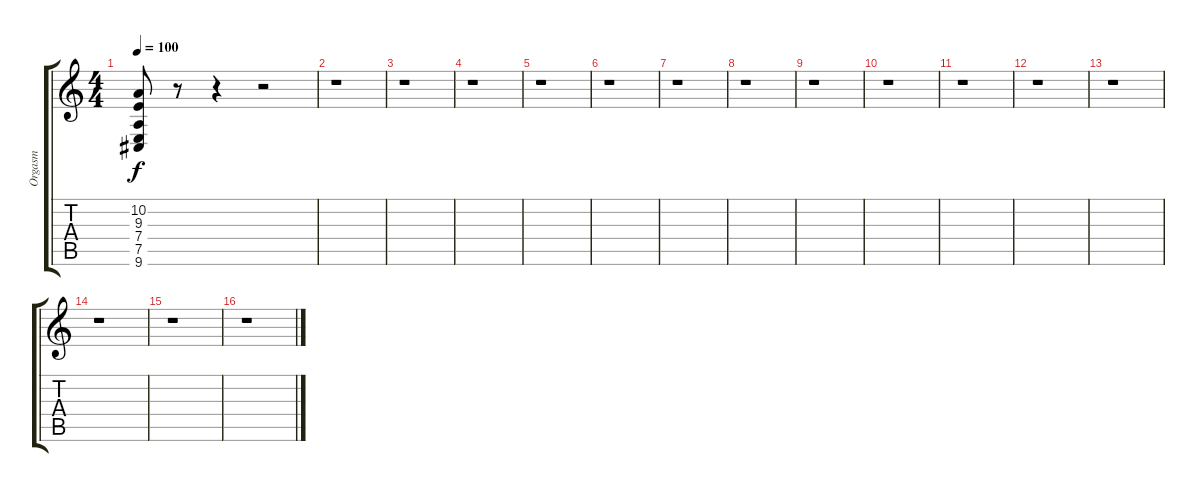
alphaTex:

\track ("Orgasm" "Orgasm") {instrument drawbarorgan}
\staff {score tabs}
\tuning (E4 B3 G3 D3 A2 E2) {hide}
\ts (4 4)
\tempo 100
\clef g2
\ks c
(10.2 9.3 7.4 7.5 9.6).8{dy f} r.8 r.4 r.2 |
r.1 |
r.1 |
r.1 |
r.1 |
r.1 |
r.1 |
r.1 |
r.1 |
r.1 |
r.1 |
r.1 |
r.1 |
r.1 |
r.1 |
r.1
